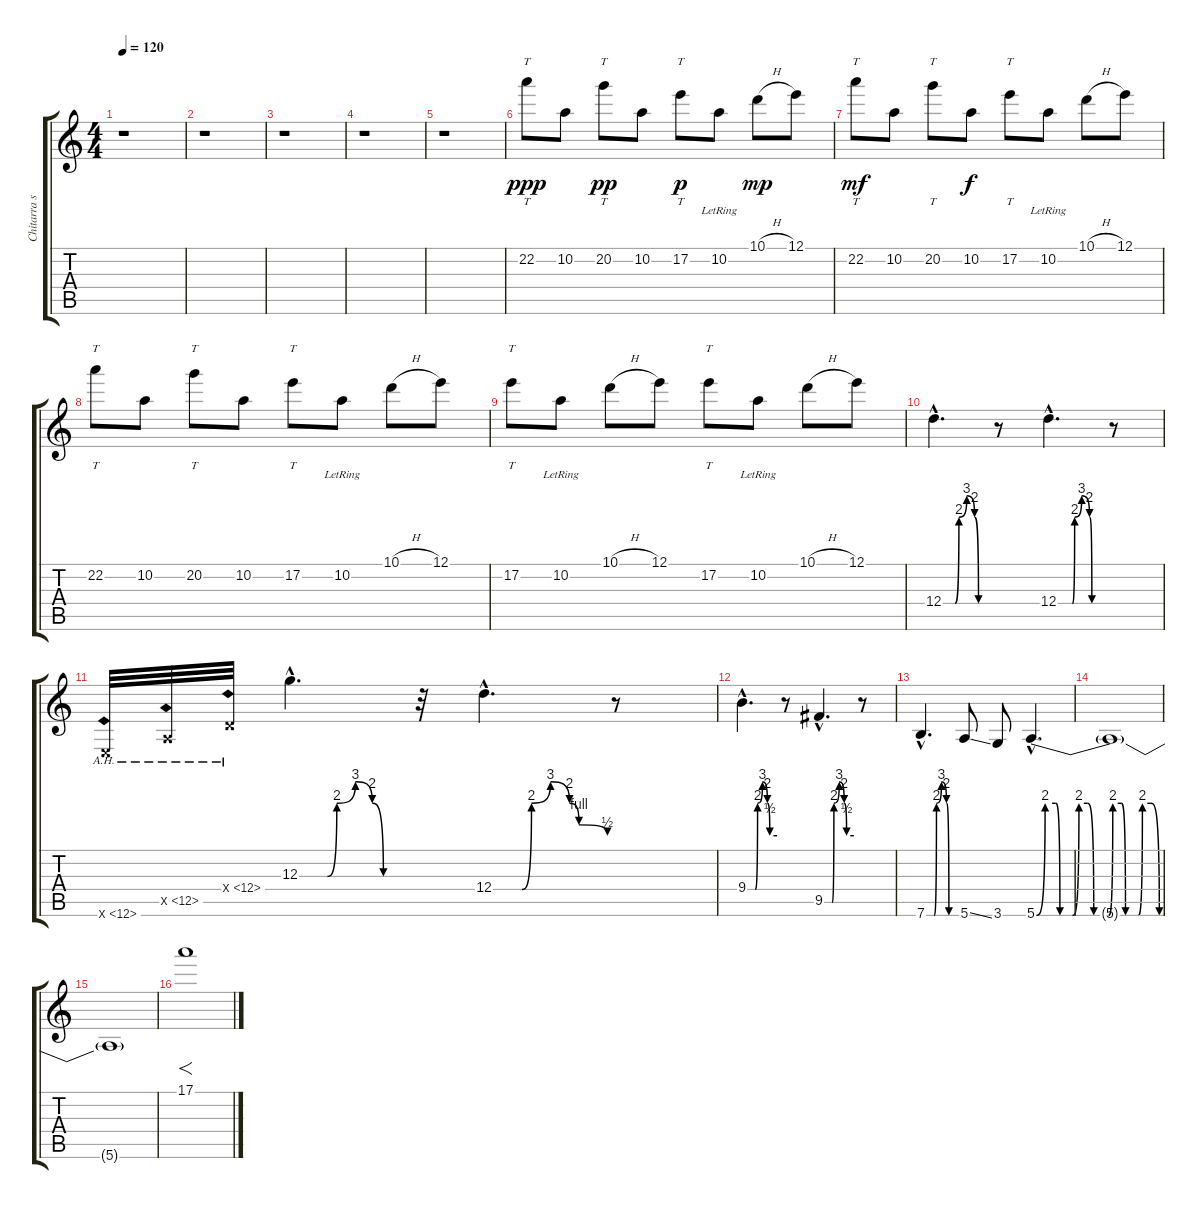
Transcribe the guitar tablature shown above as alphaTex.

\track ("Chitarra solista" "Chitarra s") {instrument overdrivenguitar}
\staff {score tabs}
\tuning (E4 B3 G3 D3 A2 E2) {hide}
\ts (4 4)
\tempo 120
\clef g2
\ks c
r.1{dy f} |
r.1 |
r.1 |
r.1 |
r.1 |
22.2.8{tt dy ppp} 10.2.8 20.2.8{tt dy pp} 10.2.8 17.2.8{tt dy p} 10.2{lr}.8 10.1{h}.8{dy mp} 12.1.8 |
22.2.8{tt dy mf} 10.2.8 20.2.8{tt} 10.2.8{dy f} 17.2.8{tt} 10.2{lr}.8 10.1{h}.8 12.1.8 |
22.2.8{tt} 10.2.8 20.2.8{tt} 10.2.8 17.2.8{tt} 10.2{lr}.8 10.1{h}.8 12.1.8 |
17.2.8{tt} 10.2{lr}.8 10.1{h}.8 12.1.8 17.2.8{tt} 10.2{lr}.8 10.1{h}.8 12.1.8 |
12.4{be (custom 0 0 15 0 20 8 30 12 40 8 45 0 60 0) hac}.4{d} r.8 12.4{be (custom 0 0 18 0 21 8 30 12 40 8 43 0 60 0) hac}.4{d} r.8 |
0.6{ah 12 x}.32 0.5{ah 12 x}.32 0.4{ah 12 x}.32 12.3{be (custom 0 0 15 0 20 8 30 12 39 8 45 0 60 0) hac}.4{d} r.32 12.4{be (custom 0 0 15 0 20 8 30 12 40 8 45 4 60 2) hac}.4{d} r.8 |
9.4{be (custom 0 0 15 0 20 8 30 12 40 8 45 2 60 2) hac}.4{d} r.8 9.5{be (custom 0 0 15 0 19 8 30 12 40 8 45 2 60 2) hac}.4{d} r.8 |
7.6{be (custom 0 0 15 0 20 8 30 12 40 8 45 0 60 0) hac}.4{d} 5.6{ss}.8 3.6.8 5.6{be (custom 0 0 4 8 9 8 11 0 13 0 17 0 20 8 24 8 27 0 34 0 36 8 40 8 42 0 44 0 48 0 50 8 54 8 58 0 60 0) hac}.4{d} |
5.6{t}.1 |
5.6{t}.1 |
17.1.1{f}
